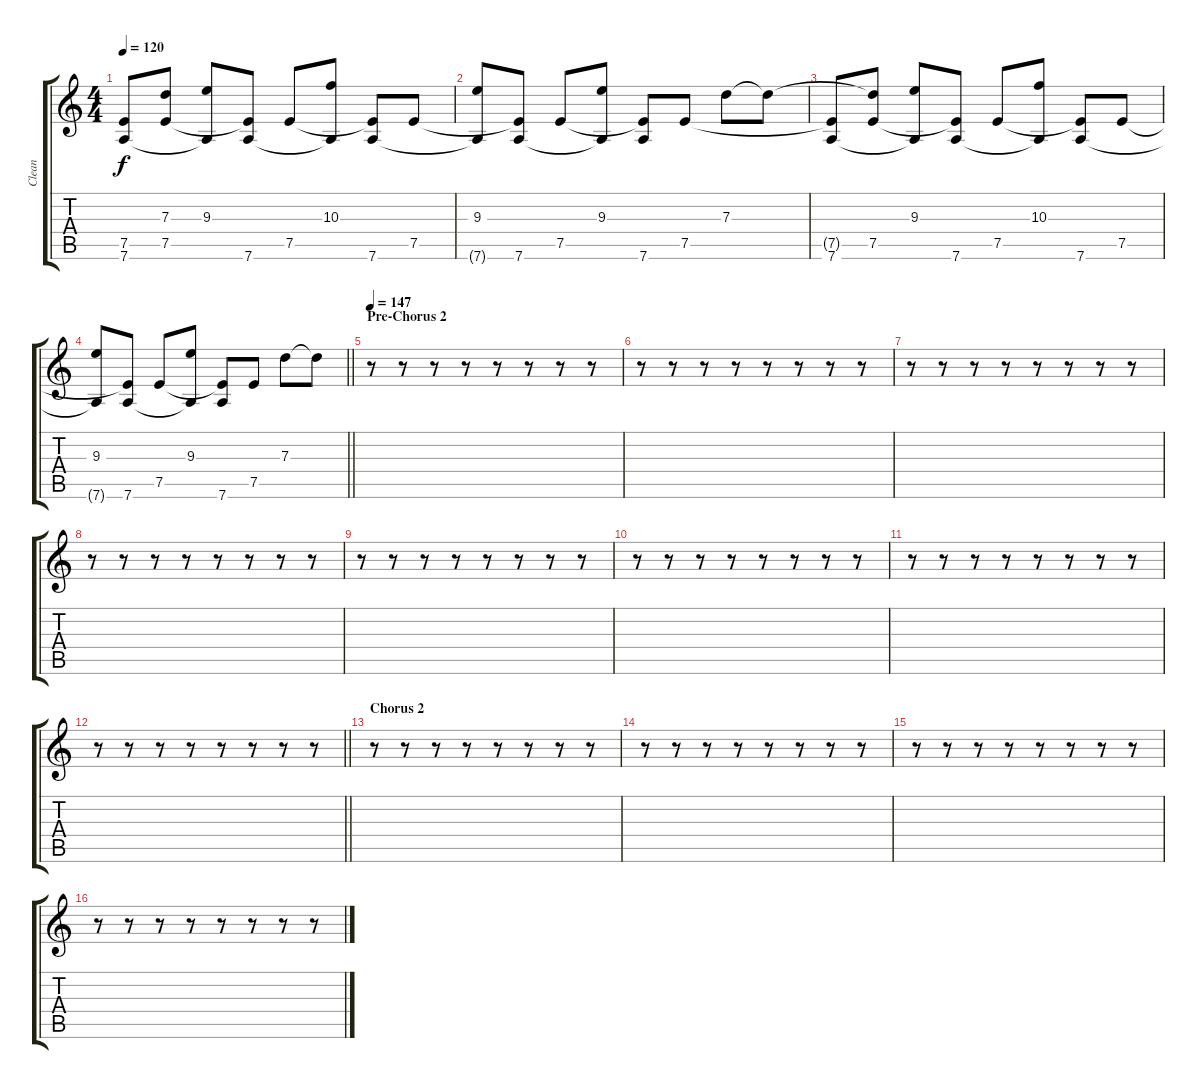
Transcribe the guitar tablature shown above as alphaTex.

\track ("Clean" "Clean") {instrument electricguitarclean}
\staff {score tabs}
\tuning (E4 B3 G3 D3 A2 D2) {hide}
\ts (4 4)
\tempo 120
\clef g2
\ks c
(7.5{t} 7.6).8{dy f} (7.3{t} 7.5).8 (9.3 7.6{t}).8 (7.5{t} 7.6).8 7.5.8 (10.3 7.6{t}).8 (7.5{t} 7.6).8 7.5.8 |
(9.3 7.6{t}).8 (7.5{t} 7.6).8 7.5.8 (9.3 7.6{t}).8 (7.5{t} 7.6).8 7.5.8 7.3.8 7.3{t}.8 |
(7.5{t} 7.6).8 (7.3{t} 7.5).8 (9.3 7.6{t}).8 (7.5{t} 7.6).8 7.5.8 (10.3 7.6{t}).8 (7.5{t} 7.6).8 7.5.8 |
\barLineRight lightlight
(9.3 7.6{t}).8 (7.5{t} 7.6).8 7.5.8 (9.3 7.6{t}).8 (7.5{t} 7.6).8 7.5.8 7.3.8 7.3{t}.8 |
\section ("" "Pre-Chorus 2")
\tempo 147
r.8 r.8 r.8 r.8 r.8 r.8 r.8 r.8 |
r.8 r.8 r.8 r.8 r.8 r.8 r.8 r.8 |
r.8 r.8 r.8 r.8 r.8 r.8 r.8 r.8 |
r.8 r.8 r.8 r.8 r.8 r.8 r.8 r.8 |
r.8 r.8 r.8 r.8 r.8 r.8 r.8 r.8 |
r.8 r.8 r.8 r.8 r.8 r.8 r.8 r.8 |
r.8 r.8 r.8 r.8 r.8 r.8 r.8 r.8 |
\barLineRight lightlight
r.8 r.8 r.8 r.8 r.8 r.8 r.8 r.8 |
\section ("" "Chorus 2")
r.8 r.8 r.8 r.8 r.8 r.8 r.8 r.8 |
r.8 r.8 r.8 r.8 r.8 r.8 r.8 r.8 |
r.8 r.8 r.8 r.8 r.8 r.8 r.8 r.8 |
r.8 r.8 r.8 r.8 r.8 r.8 r.8 r.8
